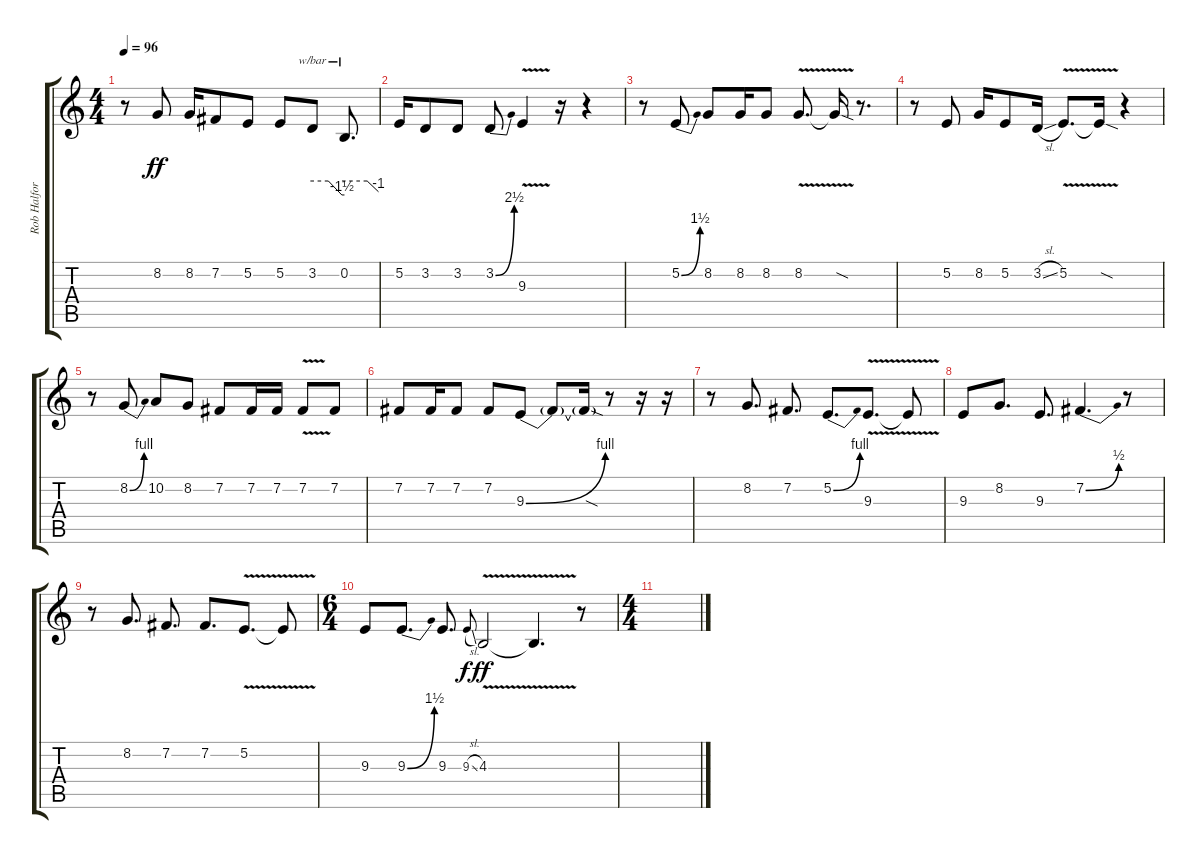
\track ("Rob Halford" "Rob Halfor") {instrument violin}
\staff {score tabs}
\tuning (E4 B3 G3 D3 A2 E2) {hide}
\ts (4 4)
\tempo 96
\clef g2
\ks c
r.8{dy ff} 8.2.8 8.2.16 7.2.8 5.2.8 5.2.8 3.2.8{tbe (custom default 0 0 30 0 55 -6 60 -6)} 0.2.8{d tbe (custom default 0 0 40 0 60 -4)} |
5.2.16 3.2.8 3.2.8 3.2{be (bend 0 0 60 10)}.8 9.3{v}.4 r.16 r.4 |
r.8 5.2{be (bend 0 0 60 6)}.8 8.2.8 8.2.16 8.2.8 8.2{v}.8{d} 8.2{sod t}.16 r.8{d} |
r.8 5.2.8 8.2.16 5.2.8 3.2{sl}.16 5.2{v}.8{d} 5.2{sod t}.16 r.4 |
r.8 8.2{be (bend 0 0 60 4)}.8 10.2.8 8.2.8 7.2.8 7.2.16 7.2.16 7.2{v}.8 7.2.8 |
7.2.8 7.2.16 7.2.8 7.2.8 9.3{be (bend 0 0 60 4)}.8 9.3{t}.8 9.3{sod t}.16 r.8 r.16 r.16 |
r.8 8.2.8{d} 7.2.8{d} 5.2{be (bend 0 0 60 4)}.8{d} 9.3{v}.8{d} 9.3{t}.8 |
9.3.8 8.2.8{d} 9.3.8{d} 7.2{be (bend 0 0 60 2)}.4{d} r.8 |
r.8 8.2.8{d} 7.2.8{d} 7.2.8{d} 5.2{v}.8{d} 5.2{t}.8 |
\ts (6 4)
9.3.8 9.3{be (bend 0 0 60 6)}.8{d} 9.3.8{d} 9.3{sl}.8{gr onbeat dy f} 4.3{v}.2{dy ff} 4.3{t}.4{d} r.8 |
\ts (4 4)
